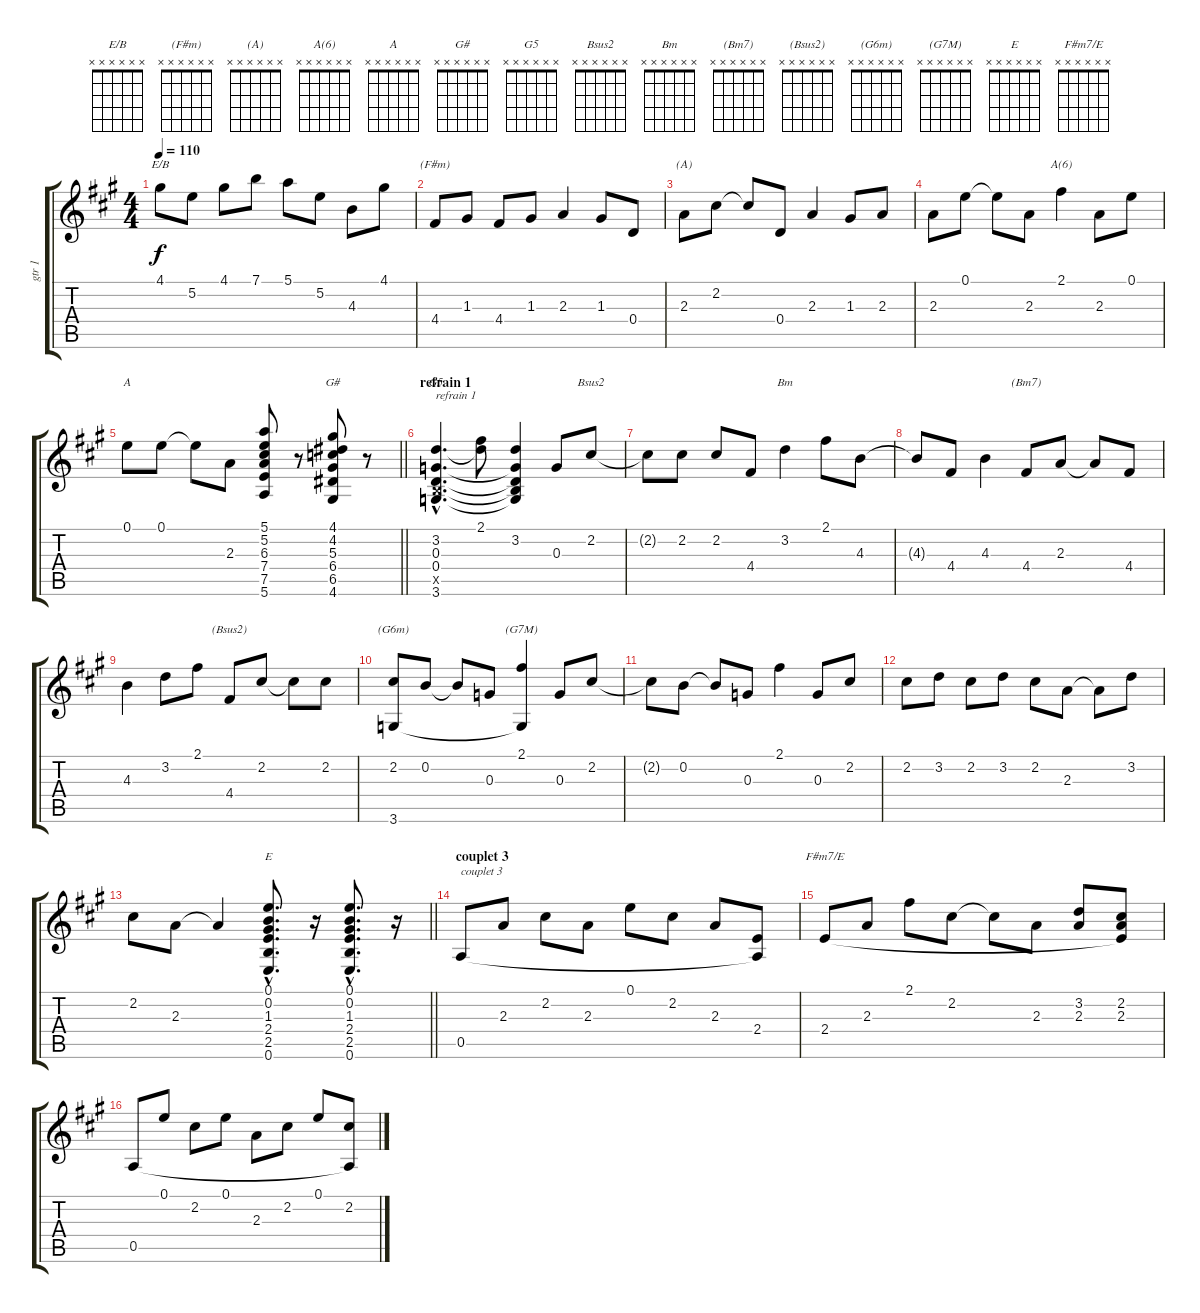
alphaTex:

\track ("gtr 1" "gtr 1") {instrument electricguitarclean}
\staff {score tabs}
\tuning (E4 B3 G3 D3 A2 E2) {hide}
\chord ("E/B" x x x x x x)
\chord ("(F#m)" x x x x x x)
\chord ("(A)" x x x x x x)
\chord ("A(6)" x x x x x x)
\chord ("A" x x x x x x)
\chord ("G#" x x x x x x)
\chord ("G5" x x x x x x)
\chord ("Bsus2" x x x x x x)
\chord ("Bm" x x x x x x)
\chord ("(Bm7)" x x x x x x)
\chord ("(Bsus2)" x x x x x x)
\chord ("(G6m)" x x x x x x)
\chord ("(G7M)" x x x x x x)
\chord ("E" x x x x x x)
\chord ("F#m7/E" x x x x x x)
\ts (4 4)
\tempo 110
\clef g2
\ks a
4.1.8{ch "E/B" dy f} 5.2.8 4.1.8 7.1.8 5.1.8 5.2.8 4.3.8 4.1.8 |
4.4.8{ch "(F#m)"} 1.3.8 4.4.8 1.3.8 2.3.4 1.3.8 0.4.8 |
2.3.8{ch "(A)"} 2.2.8 2.2{t}.8 0.4.8 2.3.4 1.3.8 2.3.8 |
2.3.8 0.1.8 0.1{t}.8 2.3.8 2.1.4{ch "A(6)"} 2.3.8 0.1.8 |
\barLineRight lightlight
0.1.8{ch "A"} 0.1.8 0.1{t}.8 2.3.8 (5.1 5.2 6.3 7.4 7.5 5.6).8 r.8 (4.1 4.2 5.3 6.4 6.5 4.6).8{ch "G#"} r.8 |
\section ("" "refrain 1")
(3.2{hac} 0.3{hac} 0.4{hac} 2.5{hac x} 3.6{hac}).4{d ch "G5" txt "refrain 1"} (2.1 3.2{t}).8 (3.2 0.3{t} 0.4{t} 2.5{t} 3.6{t}).4 0.3.8 2.2.8{ch "Bsus2"} |
2.2{t}.8 2.2.8 2.2.8 4.4.8 3.2.4{ch "Bm"} 2.1.8 4.3.8 |
4.3{t}.8 4.4.8 4.3.4 4.4.8{ch "(Bm7)"} 2.3.8 2.3{t}.8 4.4.8 |
4.3.4 3.2.8 2.1.8 4.4.8{ch "(Bsus2)"} 2.2.8 2.2{t}.8 2.2.8 |
(2.2 3.6).8{ch "(G6m)"} 0.2.8 0.2{t}.8 0.3.8 (2.1 3.6{t}).4{ch "(G7M)"} 0.3.8 2.2.8 |
2.2{t}.8 0.2.8 0.2{t}.8 0.3.8 2.1.4 0.3.8 2.2.8 |
2.2.8 3.2.8 2.2.8 3.2.8 2.2.8 2.3.8 2.3{t}.8 3.2.8 |
\barLineRight lightlight
2.2.8 2.3.8 2.3{t}.4 (0.1{hac} 0.2{hac} 1.3{hac} 2.4{hac} 2.5{hac} 0.6{hac}).8{d ch "E"} r.16 (0.1{hac} 0.2{hac} 1.3{hac} 2.4{hac} 2.5{hac} 0.6{hac}).8{d} r.16 |
\section ("" "couplet 3")
0.5.8{txt "couplet 3"} 2.3.8 2.2.8 2.3.8 0.1.8 2.2.8 2.3.8 (2.4 0.5{t}).8 |
2.4.8{ch "F#m7/E"} 2.3.8 2.1.8 2.2.8 2.2{t}.8 2.3.8 (3.2 2.3).8 (2.2 2.3 2.4{t}).8 |
0.5.8 0.1.8 2.2.8 0.1.8 2.3.8 2.2.8 0.1.8 (2.2 0.5{t}).8
